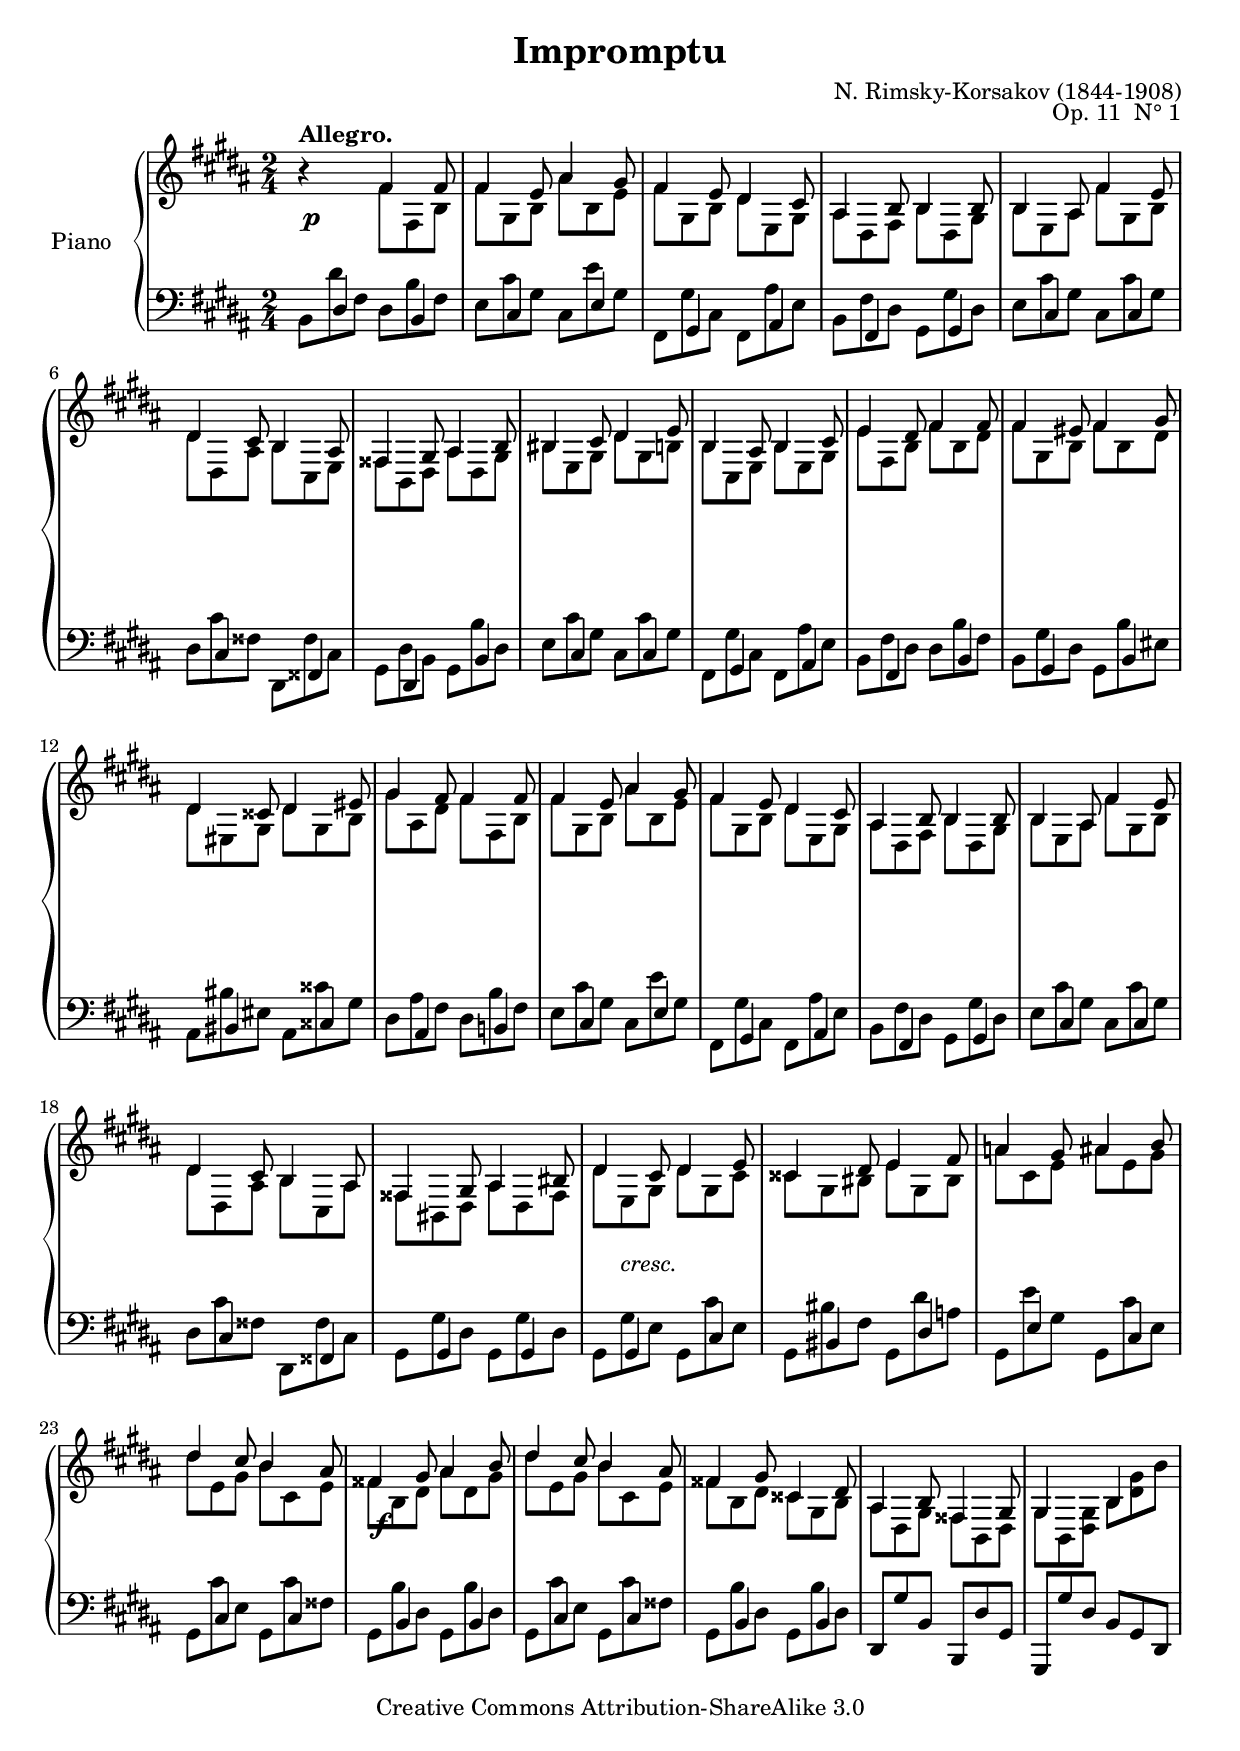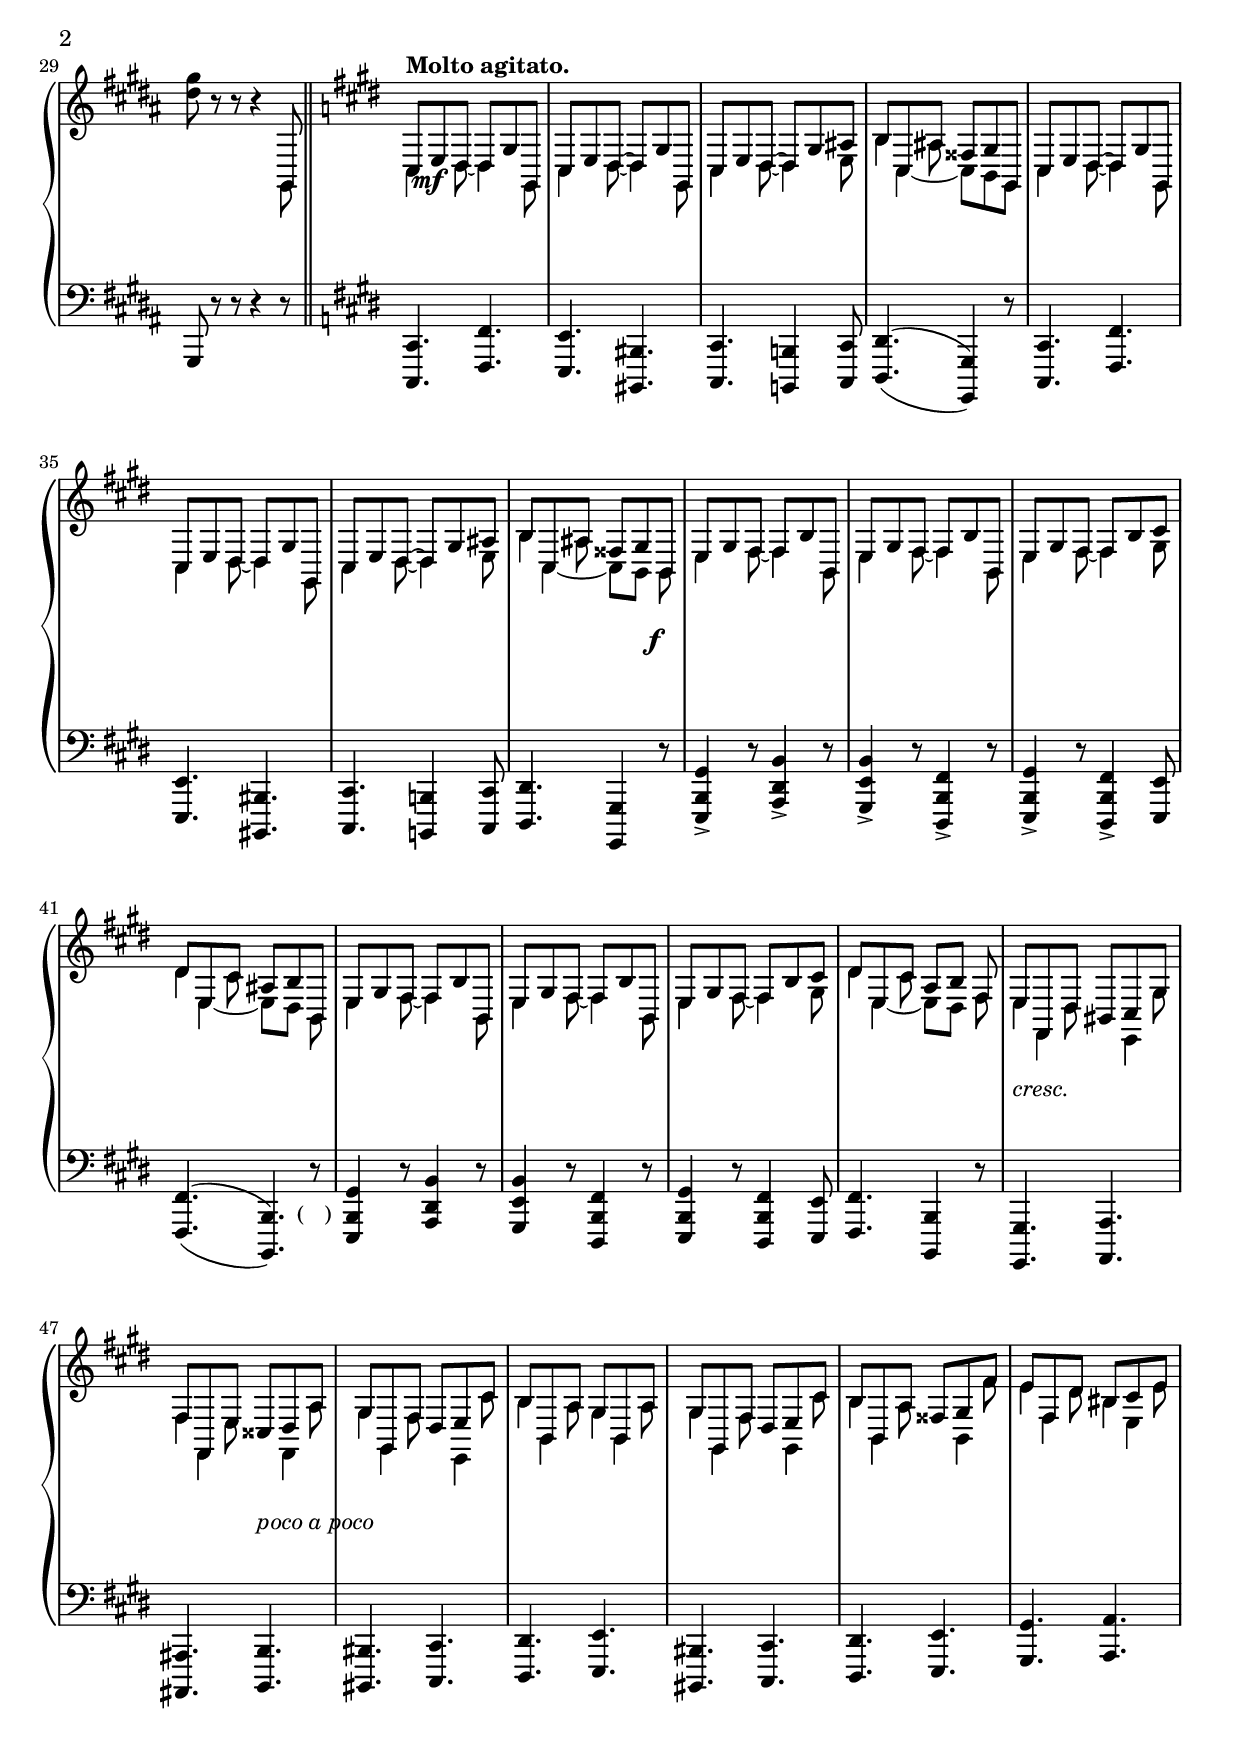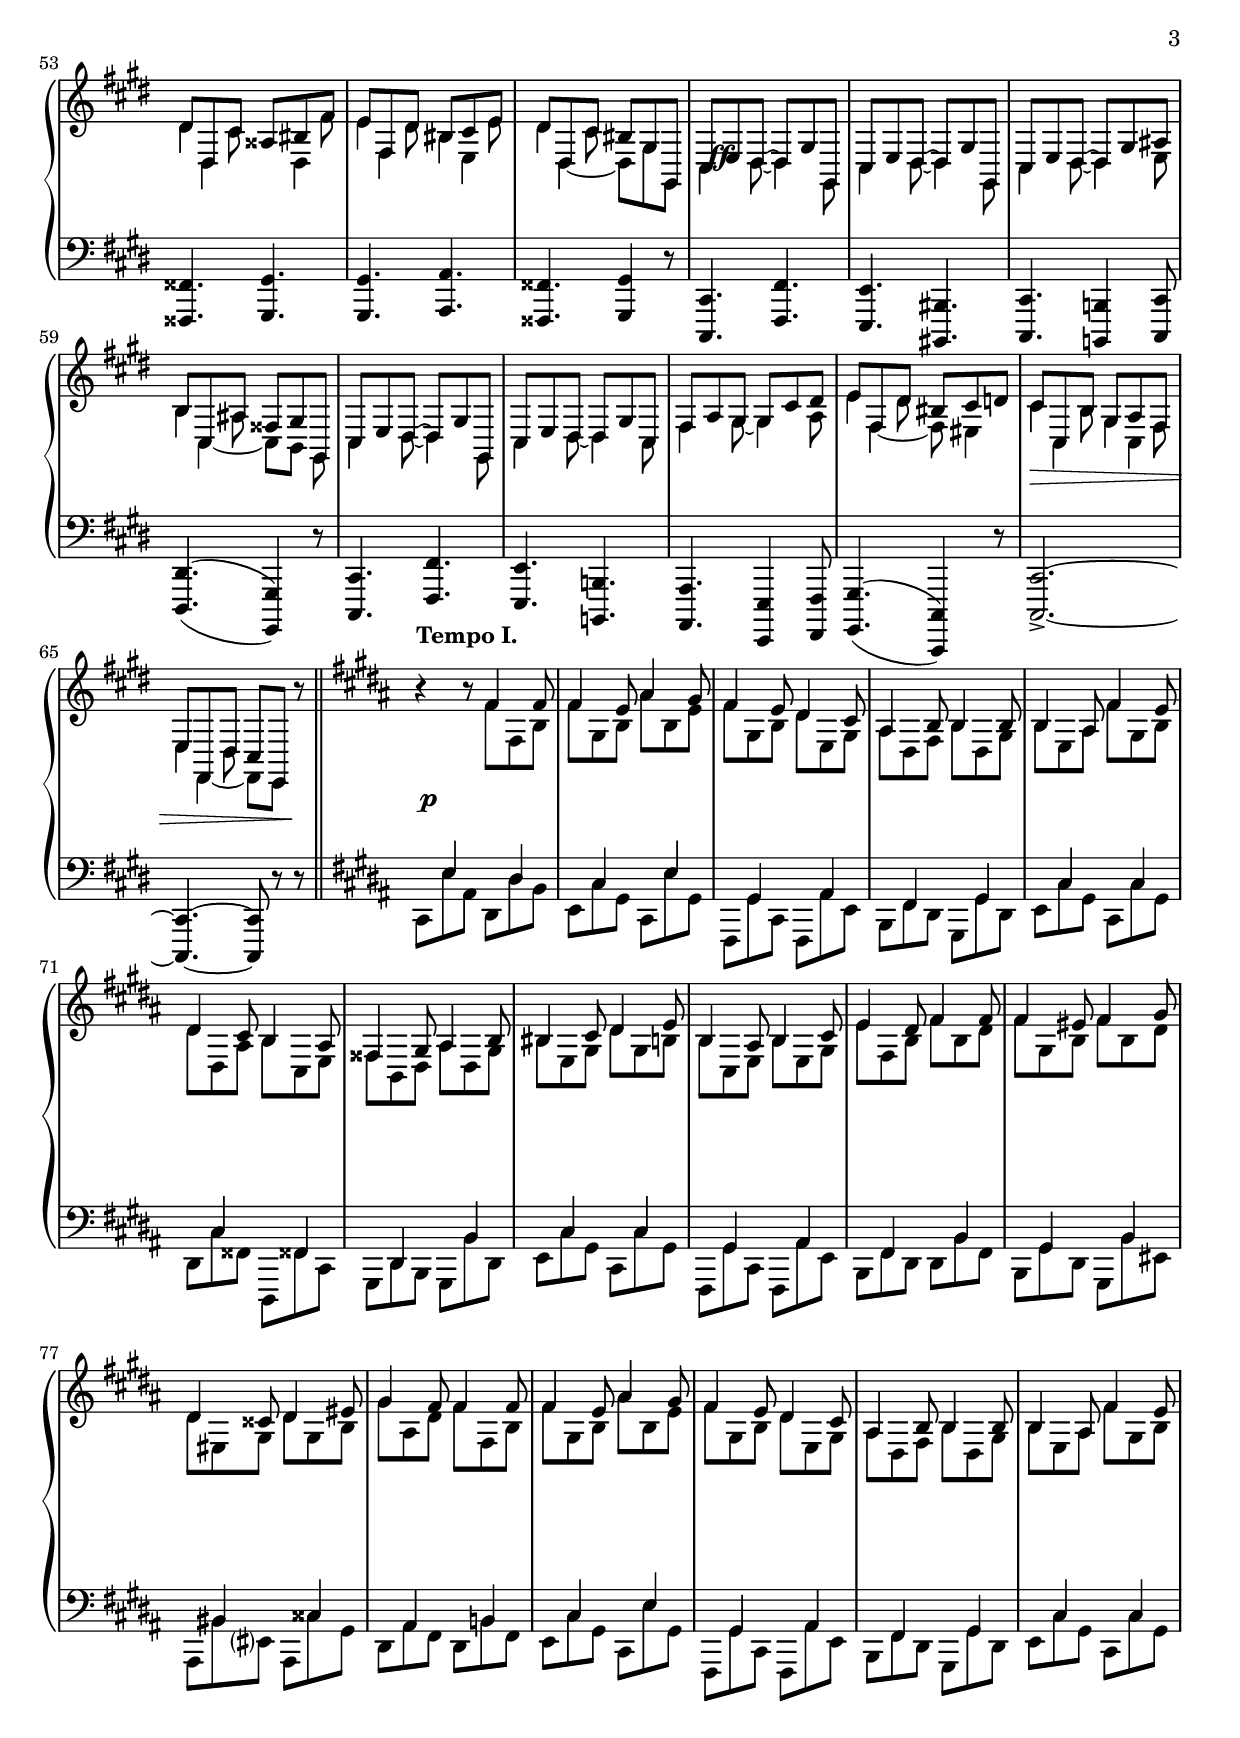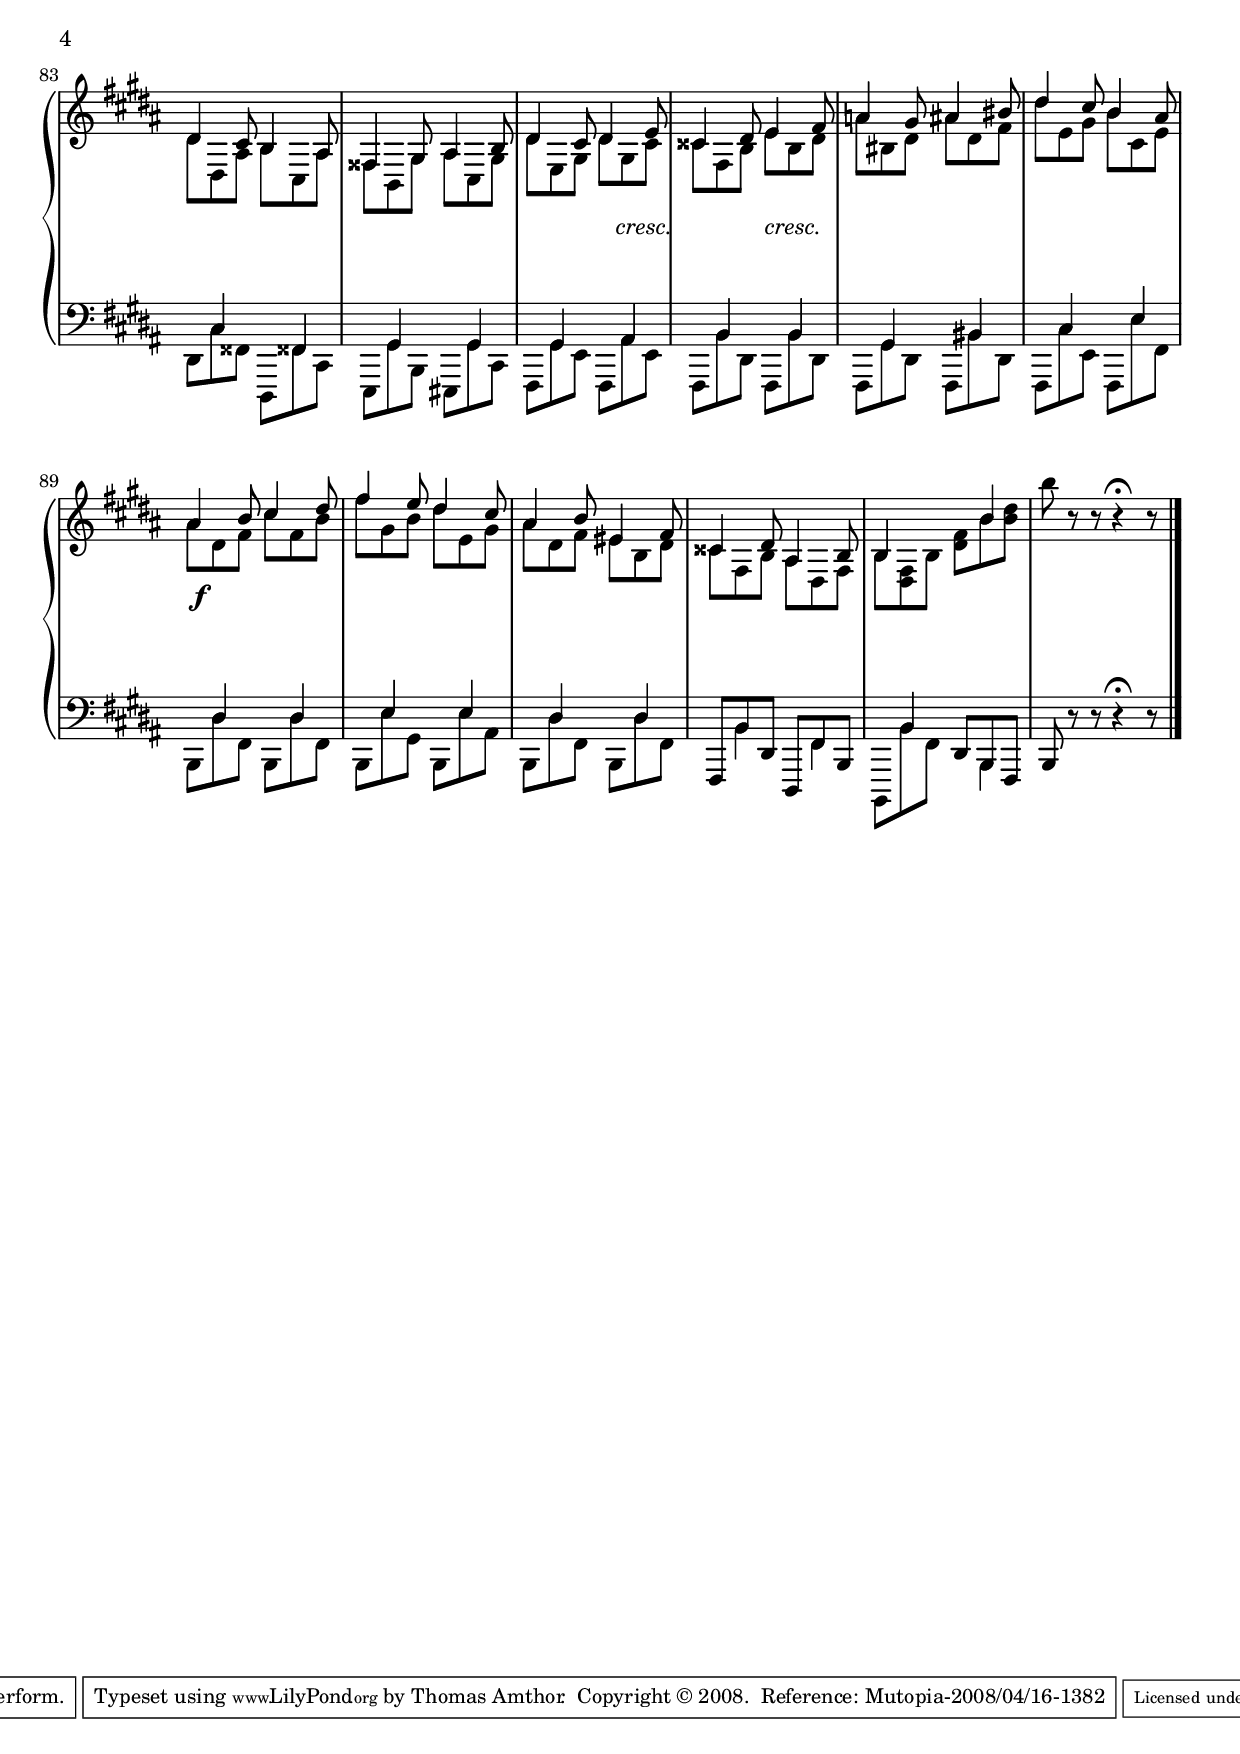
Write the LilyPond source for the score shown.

\version "2.10.25"

\header {
	title = "Impromptu"
	composer = "N. Rimsky-Korsakov (1844-1908)"
	opus = "Op. 11  N° 1"
	instrument = ""
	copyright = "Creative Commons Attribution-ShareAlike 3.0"
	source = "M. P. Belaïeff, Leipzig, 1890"
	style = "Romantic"
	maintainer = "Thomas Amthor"
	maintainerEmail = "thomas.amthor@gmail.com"
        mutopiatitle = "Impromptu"
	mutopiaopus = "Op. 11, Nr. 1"
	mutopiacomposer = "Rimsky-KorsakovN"
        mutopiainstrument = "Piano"
	date = "1878"
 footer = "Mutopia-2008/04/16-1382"
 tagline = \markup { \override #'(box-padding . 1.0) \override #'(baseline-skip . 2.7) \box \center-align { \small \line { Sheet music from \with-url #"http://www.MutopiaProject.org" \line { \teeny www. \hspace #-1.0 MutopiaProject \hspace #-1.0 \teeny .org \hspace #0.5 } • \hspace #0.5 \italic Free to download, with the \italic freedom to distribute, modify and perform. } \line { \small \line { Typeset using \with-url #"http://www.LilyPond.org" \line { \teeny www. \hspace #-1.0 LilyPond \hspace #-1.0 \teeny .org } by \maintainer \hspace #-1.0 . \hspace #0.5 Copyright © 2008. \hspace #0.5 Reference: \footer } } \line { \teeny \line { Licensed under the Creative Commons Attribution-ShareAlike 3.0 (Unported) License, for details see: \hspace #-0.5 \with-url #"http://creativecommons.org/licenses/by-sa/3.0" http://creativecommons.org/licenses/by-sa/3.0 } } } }
}

%
%  NOTES:
%  There were some mistakes and ambiguities in the source edition
%  (Belaieff, 1890) which are commented on in the following:
%
%  a) In bars 33, 45, and 59, I added a stem down at the second note
%     (upper staff, cis / e), which was probably left out by mistake in
%     the source edition.
%  
%  b) In the part labeled "Molto agitato" the ties used to connect the 3rd
%     and 4th notes of each bar (upper staff) are sometimes single, sometimes
%     double ties.
%     This has been copied exactly as it is in the source edition.
%
%  c) Bar 41: the source edition gives an augmented fourth as second chord
%     in the lower staff. Comparing this bar to similar passages (bars 33,37,
%     45,(55),59,63) suggests that a fourth followed by an eighth rest should
%     be used instead. I added a rest in parentheses here. 
%     However, I couldn't manage to parenthesize the augmentation dots.
%
%  d) Bar 55: the source edition writes both augmentation dots and the eighth
%     rest in the lower staff (second chord), which is not possible. I left
%     out the dots and used only the rest (compare to similar passages: 
%     bars 33,37,45,59,63).
%
%  e) Bar 62: There is no tie for the "gis" in the source edition, which 
%     may be a mistake. I have added a dashed tie here.
%
%  f) Bar 77: The source edition gives "e", but "eis" seems to be correct
%     (compare to bar 12). I added a sharp within parentheses.
%
%  g) Bar 83: I added a second double sharp (fisis) for the upper voice of
%     the lower staff. The source edition leaves out this second double sharp
%     here, but does write it in bar 18.
%


%%
%%   Right Hand 
%%

upper = {

	% Part A: Allegro

	\clef treble
	\key b \major
	\time 2/4
	
	r4^\markup { \bold "Allegro." }
	<<
	\relative {
		\override TupletNumber #'transparent = ##t
		\override TupletBracket #'bracket-visibility = ##f
		\times 2/3 {

		% #1-12
		fis'4 fis8 |
		fis4 e8 ais4 gis8 |
		fis4 e8 dis4 cis8 |
		ais4 b8 b4 b8 |
		b4 ais8 fis'4 e8 |
		dis4 cis8 b4 ais8 |
		fisis4 gis8 ais4 b8 |
		bis4 cis8 dis4 e8 |
		b4 ais8 b4 cis8 |
		e4 dis8 fis4 fis8 |
		fis4 eis8 fis4 gis8 |
		dis4 cisis8 dis4 eis8 |

		% #13-24
		gis4 fis8 fis4 fis8 |
		fis4 e8 ais4 gis8 |
		fis4 e8 dis4 cis8 |
		ais4 b8 b4 b8 |
		b4 ais8 fis'4 e8 |
		dis4 cis8 b4 ais8 |
		fisis4 gis8 ais4 bis8 |
		dis4 cis8 dis4 e8 |
		cisis4 dis8 e4 fis8 |
		a4 gis8 ais4 b8 |
		dis4 cis8 b4 ais8 |
		fisis4 gis8 ais4 b8 |

		% #25-28
		dis4 cis8 b4 ais8 |
		fisis4 gis8 cisis,4 dis8 |
		ais4 b8 fisis4 gis8 |
		gis4 s8 b4 s8 |
		}	
	}
	\\
	\relative {
		\override TupletNumber #'transparent = ##t
		\override TupletBracket #'bracket-visibility = ##f
		\times 2/3 {

		% #1-12
		fis'8 fis, b |
		fis' gis, b ais' b, e |
		fis gis, b dis e, gis |
		ais dis, fis b dis, gis |
		b e, ais fis' gis, b |
		dis dis, ais' b cis, e |
		fisis b, dis ais' dis, gis |
		bis e, gis dis' gis, b! |
		b cis, e b' e, gis |
		e' fis, b fis' b, dis |
		fis gis, b fis' b, dis |
		dis eis, gis dis' gis, b |

		% #13-24
		gis' ais, dis fis fis, b |
		fis' gis, b ais' b, e |
		fis gis, b dis e, gis |
		ais dis, fis b dis, gis |
		b e, ais  fis' gis, b |
		dis dis, ais' b cis, ais' |
		fisis bis, dis ais' dis, fisis |
		dis' e, gis dis' gis, cis |
		cisis gis bis e gis, bis |
		a' cis, e ais e gis |
		dis' e, gis b cis, e |
		fisis b, dis ais' dis, gis |

		% #25-28
		dis' e, gis b cis, e |
		fisis b, dis cisis gis b |
		ais dis, gis fisis b, dis |
		gis b, <<dis gis>> b <<dis gis>> b |
		}
	}
	>>
	\relative { 
		\override TupletNumber #'transparent = ##t
		\override TupletBracket #'bracket-visibility = ##f
		\times 2/3 {
		<< dis''8 gis >> r8 r8  r4 << gis,,,8 \\ gis >> 
		}
		\bar "||"
	}


	% part B: Molto agitato

	\key cis \minor

	<<
	\relative {
		\override TupletNumber #'transparent = ##t
		\override TupletBracket #'bracket-visibility = ##f
		\times 2/3 {

		% #30-37
		cis^\markup { \bold "Molto agitato." } e dis dis gis gis, |
		cis e dis~ dis gis gis, |
		cis e dis~ dis gis ais |
		b cis, ais' fisis gis gis, |
		cis e dis~ dis gis gis, |
		cis e dis  dis gis gis, |
		cis e dis~ dis gis ais |
		b cis, ais' fisis gis b, |

		% #38-45
		e gis fis fis b b, |
		e gis fis fis b b, |
		e gis fis fis b cis |
		dis e, cis' ais b b, |
		e gis fis fis b b, |
		e gis fis fis b b, |
		e gis fis fis b cis |
		dis e, cis' a[ b] fis |

		% #46-53, cresc.
		e fis, dis' bis cis gis' |
		fis fis, e' cisis dis a' |
		gis gis, fis' dis e cis' |
		b b, a' gis b, a' |
		gis gis, fis' dis e cis' |
		b b, a' fisis gis fis' |
		e fis, dis' bis cis e |
		dis dis, cis' aisis bis fis' |

		% #54-55
		e fis, dis' bis cis e |
		dis dis, cis' bis gis gis, |

		% #56-63, ff
		cis e dis~ dis gis gis, |
		cis e dis~ dis gis gis, |
		cis e dis~ dis gis ais |
		b cis, ais' fisis gis gis, |
		cis e dis~ dis gis gis, |
		cis e dis  dis gis cis, |
		fis a gis gis cis dis |
		e fis, dis' bis cis d! |

		% #64-65
		cis cis, b' gis a fis |
		e fis, dis' cis[ e,] 
		}
	}
	\\
	\relative {
		\override TupletNumber #'transparent = ##t
		\override TupletBracket #'bracket-visibility = ##f
		\set tieWaitForNote = ##t
		\times 2/3 {
		cis4 dis8~ dis4 gis,8 |
		cis4 dis8~ dis4 gis,8 |
		cis4 dis8~ dis4 e8 |
		\times 1/2 { b'4 cis,4~ } ais'8 cis,8 b gis |
		cis4 dis8~ dis4 gis,8 |
		cis4 dis8~ dis4 gis,8 |
		cis4 dis8~ dis4 e8 |
		\times 1/2 { b'4 cis,4~} ais'8 cis,8[ b] b |		

		e4 fis8~ fis4 b,8 |
		e4 fis8~ fis4 b,8 |
		e4 fis8~ fis4 gis8 |
		\times 1/2 { dis'4 e,~ } cis'8 e,[ dis] b |
		e4 fis8~ fis4 b,8 |
		e4 fis8~ fis4 b,8 |
		e4 fis8~ fis4 gis8 |
		\times 1/2 { dis'4 e,~ } cis'8 e,[ dis] fis |

		% cresc.
		\times 1/2 {e4 fis,} dis'8 \times 1/2 {s4 e,} gis'8 |
		\times 1/2 {fis4 fis,} e'8 \times 1/2 {s4 fis,} a'8 |
		\times 1/2 {gis4 gis,} fis'8 \times 1/2 {s4 e,} cis''8 |
		\times 1/2 {b4 b,} a'8 \times 1/2 {gis4 b,} a'8 |
		\times 1/2 {gis4 gis,} fis'8 \times 1/2 {s4 gis,} cis'8 |
		\times 1/2 {b4 b,} a'8 \times 1/2 {s4 b,} fis''8 |
		\times 1/2 {e4 fis,} dis'8 \times 1/2 {bis4 e,} e'8 |
		\times 1/2 {dis4 dis,} cis'8 \times 1/2 {s4 dis,} fis'8 |

		\times 1/2 {e4 fis,} dis'8 \times 1/2 {bis4 e,} e'8 |
		\times 1/2 {dis4 dis,~} cis'8 dis, gis gis, |

		% ff
		cis4 dis8~ dis4 gis,8 |
		cis4 dis8~ dis4 gis,8 |
		cis4 dis8~ dis4 e8 |
		\times 1/2 { b'4 cis,4~ } ais'8 cis,8[ b] gis |
		cis4 dis8~ dis4 gis,8 |
		cis4 dis8~ dis4 cis8 |
		 % in #62, there is no tie for the "gis" in the source (mistake?), 
		 % 	   a dashed tie is added here.
		 \override Tie #'dash-period = #0.6
		 \override Tie #'dash-fraction = #0.4
			fis4 gis8~ gis4 a8 |
		 \override Tie #'dash-period = #0.6
		 \override Tie #'dash-fraction = #1
		\times 1/2 { e'4 fis,4~} dis'8 fis,8 eis4 |		

		\times 1/2 {cis'4 cis,} b'8 \times 1/2 {gis4 cis,} fis8 |
		\times 1/2 {e4 fis,~} dis'8 fis,[ e]
		}
	}
	>>
	\times 2/3 {r8}  |
	\bar "||"


	% Part C: Tempo I

	\key b \major
	
	\times 2/3 {r4^\markup { \bold "Tempo I." } r8 }
	<<
	\relative {
		\override TupletNumber #'transparent = ##t
		\override TupletBracket #'bracket-visibility = ##f
		\times 2/3 {
		fis'4 fis8 |
		fis4 e8 ais4 gis8 |
		fis4 e8 dis4 cis8 |
		ais4 b8 b4 b8 |
		b4 ais8 fis'4 e8 |
		dis4 cis8 b4 ais8 |
		fisis4 gis8 ais4 b8 |
		bis4 cis8 dis4 e8 |
		b4 ais8 b4 cis8 |
		e4 dis8 fis4 fis8 |
		fis4 eis8 fis4 gis8 |
		dis4 cisis8 dis4 eis8 |

		gis4 fis8 fis4 fis8 |
		fis4 e8 ais4 gis8 |
		fis4 e8 dis4 cis8 |
		ais4 b8 b4 b8 |
		b4 ais8 fis'4 e8 |
		dis4 cis8 b4 ais8 |

		fisis4 gis8 ais4 b8 |
		dis4 cis8 dis4 e8 |
		cisis4 dis8 e4 fis8 |
		a4 gis8 ais4 bis8 |
		dis4 cis8 b4 ais8 |
		ais4 b8 cis4 dis8 |

		fis4 e8 dis4 cis8 |
		ais4 b8 eis,4 fis8 |
		cisis4 dis8 ais4 b8 |
		b4 s8 s8 b'4 |
		}	
	}
	\\
	\relative {
		\override TupletNumber #'transparent = ##t
		\override TupletBracket #'bracket-visibility = ##f
		\times 2/3 {
		fis'8 fis, b |
		fis' gis, b ais' b, e |
		fis gis, b dis e, gis |
		ais dis, fis b dis, gis |
		b e, ais fis' gis, b |
		dis dis, ais' b cis, e |
		fisis b, dis ais' dis, gis |
		bis e, gis dis' gis, b! |
		b cis, e b' e, gis |
		e' fis, b fis' b, dis |
		fis gis, b fis' b, dis |
		dis eis, gis dis' gis, b |

		gis' ais, dis fis fis, b |
		fis' gis, b ais' b, e |
		fis gis, b dis e, gis |
		ais dis, fis b dis, gis |
		b e, ais  fis' gis, b |
		dis dis, ais' b cis, ais' |

		fisis b, gis' ais cis, gis' |
		dis' e, gis dis' gis, cis |
		cisis fis, b e b dis |
		a' bis, dis ais' dis, fis |
		dis' e, gis b cis, e |
		ais dis, fis cis' fis, b |
		fis' gis, b dis e, gis |
		ais dis, fis eis b dis |
		cisis fis, b ais dis, fis |
		b <dis, fis> b' <dis fis> b' <b dis> |
		b'
		}
	}
	>>
	\relative { 
		\override TupletNumber #'transparent = ##t
		\override TupletBracket #'bracket-visibility = ##f
		\times 2/3 {
		r8 r8 r4\fermata r8
		}
		\bar "|."
	}



}



%%
%%   Left Hand
%%

lower = {

	% Part A: Allegro

	\clef bass
	\key b \major
	\time 2/4
	
	<<
	\relative {
		\override TupletNumber #'transparent = ##t
		\override TupletBracket #'bracket-visibility = ##f
		\times 2/3 {
		% #1-12
		s8 dis4 s8 b4 |
		s8 cis4 s8 e4 |
		s8 gis,4 s8 ais4 |
		s8 fis4 s8 gis4 |
		s8 cis4 s8 cis4 |
		s8 cis4 s8 fisis,!4 |
		s8 dis4 s8 b'4 |
		s8 cis4 s8 cis4 |
		s8 gis4 s8 ais 4 |
		s8 fis4 s8 b4 |
		s8 gis4 s8 b4 |
		s8 bis4 s8 cisis 4 |

		% #13-24
		s8 ais4 s8 b!4 |
		s8 cis4 s8 e4 |
		s8 gis,4 s8 ais4 |
		s8 fis4 s8 gis4 |
		s8 cis4 s8 cis4 |
		s8 cis4 s8 fisis,!4 |
		s8 gis4 s8 gis4 |
		s8 gis4 s8 cis4 |
		s8 bis4 s8 dis4 |
		s8 e4 s8 cis4 |
		s8 cis4 s8 cis4 |
		s8 b4 s8 b4 |

		% #25-28
		s8 cis4 s8 cis4 |
		s8 b4 s8 b4 |
		s8 s4 s8 s4 |
		s8 s4 s8 s4 |
		}	
	}
	\\
	\relative {
		\override TupletNumber #'transparent = ##t
		\override TupletBracket #'bracket-visibility = ##f
		\times 2/3 {
		% #1-12
		b,8 dis' fis, dis b' fis |
		e cis' gis cis, e' gis, |
		fis, gis' cis, fis, ais' e |
		b fis' dis gis, gis' dis |
		e cis' gis cis, cis' gis |
		dis cis' fisis, dis,
		fisis' cis |
		gis dis' b gis b' dis, |
		e cis' gis cis, cis' gis |
		fis, gis' cis, fis, ais' e |
		b fis' dis dis b' fis |
		b, gis' dis gis, b' eis, |
		ais, bis' eis, ais, cisis' gis |

		% #13-24
		dis ais' fis dis b' fis |
		e cis' gis cis, e' gis, |
		fis, gis' cis, fis, ais' e |
		b fis' dis gis, gis' dis |
		e cis' gis cis, cis' gis |
		dis cis' fisis, dis, fisis' cis |
		gis gis' dis gis, gis' dis |
		gis, gis' e gis, cis' e, |
		gis, bis' fis gis, dis'' a |
		gis, e'' gis, gis, cis' e, |
		gis, cis' e, gis, cis' fisis, |
		gis, b' dis, gis, b' dis, |

		% #25-28
		gis, cis' e, gis, cis' fisis, |
		gis, b' dis, gis, b' dis, |
		\stemUp dis, gis' b, b, dis' gis, |
		gis, gis'' dis b gis dis |
		}
	}
	>>
	\relative {
		\override TupletNumber #'transparent = ##t
		\override TupletBracket #'bracket-visibility = ##f
		\times 2/3 { 
		gis,,8 r8 r8 r4 r8 
		} |
		\bar "||"
	}

	% part B: Molto agitato

	\key cis \minor

	\relative {
		\set doubleSlurs = ##t
		\times 2/3 {
		% #30-37
		<cis,, cis'>4. <fis fis'> |
		<e e'> <bis bis'> |
		<cis cis'> <b! b'!>4 <cis cis'>8 |
		<dis dis'>4. ( <gis, gis'>4 ) r8 |
		<cis cis'>4. <fis fis'> |
		<e e'> <bis bis'> |
		<cis cis'> <b! b'!>4 <cis cis'>8 |
		<dis dis'>4. <gis, gis'>4 r8 |

		% #38-45
		<e' b' gis'>4-> r8 <a dis b'>4-> r8 |
		<gis e' b'>4-> r8 <dis b' fis'>4-> r8 |
		<e b' gis'>4-> r8 <dis b' fis'>4-> <e e'>8 |
		<fis fis'>4.( \times 2/3 {<b, b'>4.)} 
		  \once \override TextScript #'extra-offset = #'(-1.2 . 3.5)
		  r8_\markup "(   )" |
		<e b' gis'>4 r8 <a dis b'>4 r8 |
		<gis e' b'>4 r8 <dis b' fis'>4 r8 |
		<e b' gis'>4 r8 <dis b' fis'>4 <e e'>8 |
		<fis fis'>4. <b, b'>4 r8 |

		% #46-55, cresc.
		<gis gis'>4. <a a'> |
		<ais ais'> <b b'> |
		<bis bis'> <cis cis'> |
		<dis dis'> <e e'> |
		<bis bis'> <cis cis'> |
		<dis dis'> <e e'> |
		<gis gis'> <a a'> |
		<fisis fisis'> <gis gis'> |
		<gis gis'> <a a'> |
		<fisis fisis'> <gis gis'>4 r8 |

		% #56-65, ff
		<cis, cis'>4. <fis fis'> |
		<e e'> <bis bis'> |
		<cis cis'> <b! b'!>4 <cis cis'>8 |
		<dis dis'>4. ( <gis, gis'>4 ) r8 |
		<cis cis'>4. <fis fis'> |
		<e e'> <b! b'!> |
		<a a'> <e e'>4 <fis fis'>8 |
		<gis gis'>4. ( <cis, cis'>4 ) r8 |
		<cis' cis'>2.->~ |
		<cis cis'>4.~ <cis cis'>8 r8 r8  |
		}
		\bar "||"
	}


	% Part C: Tempo I

	\key b \major
	
	<<
	\relative {
		\override TupletNumber #'transparent = ##t
		\override TupletBracket #'bracket-visibility = ##f
		\times 2/3 {

		% #66-77
		s8 e4 s8 dis4 |
		s8 cis4 s8 e4 |
		s8 gis,4 s8 ais4 |
		s8 fis4 s8 gis4 |
		s8 cis4 s8 cis4 |
		s8 cis4 s8 fisis,!4 |
		s8 dis4 s8 b'4 |
		s8 cis4 s8 cis4 |
		s8 gis4 s8 ais 4 |
		s8 fis4 s8 b4 |
		s8 gis4 s8 b4 |
		s8 bis4 s8 cisis 4 |

		% #78-89
		s8 ais4 s8 b!4 |
		s8 cis4 s8 e4 |
		s8 gis,4 s8 ais4 |
		s8 fis4 s8 gis4 |
		s8 cis4 s8 cis4 |
		s8 cis4 s8 fisis,!4 |
		s8 gis4 s8 gis4 |
		s8 gis4 s8 ais4 |
		s8 b4 s8 b4 |
		s8 gis4 s8 bis4 |
		s8 cis4 s8 e4 |
		s8 dis4 s8 dis4 |

		% #90-93
		s8 e4 s8 e4 |
		s8 dis4 s8 dis4 | 
		fis,,8 b' dis, dis, fis' b, |
		s8 b'4 dis,8 b fis |
		}	
	}
	\\
	\relative {
		\override TupletNumber #'transparent = ##t
		\override TupletBracket #'bracket-visibility = ##f
		\times 2/3 {

		% #66-77
		cis,8 e' ais, dis, dis' b |
		e, cis' gis cis, e' gis, |
		fis, gis' cis, fis, ais' e |
		b fis' dis gis, gis' dis |
		e cis' gis cis, cis' gis |
		dis cis' fisis, dis, fisis' cis |
		gis dis' b gis b' dis, |
		e cis' gis cis, cis' gis |
		fis, gis' cis, fis, ais' e |
		b fis' dis dis b' fis |
		b, gis' dis gis, b' eis, |
		ais, bis' eis,? ais, cisis' gis |

		% #78-89
		dis ais' fis dis b' fis |
		e cis' gis cis, e' gis, |
		fis, gis' cis, fis, ais' e |
		b fis' dis gis, gis' dis |
		e cis' gis cis, cis' gis |
		dis cis' fisis, dis, fisis' cis |
		e, gis' b, eis, gis' cis, |
		fis, gis' e fis, ais' e |
		fis, b' dis, fis, b' dis, |
		fis, gis' dis fis, bis' dis, |
		fis, cis'' e, fis, e'' fis,|
		b, dis' fis, b, dis' fis, |

		% #90-93
		b, e' gis, b, e' ais, |
		b, dis' fis, b, dis' fis, |
		s8 b4 s8 fis4 |
		b,,8 b'' fis s8 b,4 |
		}
	}
	>>
	\relative {
		\override TupletNumber #'transparent = ##t
		\override TupletBracket #'bracket-visibility = ##f
		\times 2/3 { 
		b,,8 r8 r8 r4\fermata r8 
		} |
		\bar "|."
	}


}



dynamics = {

	\time 2/4
	\override DynamicText #'self-alignment-X = #-1
	\override DynamicTextSpanner #'dash-period = #-1

	% Part A: Allegro

	\override TextScript #'extra-offset = #'(0 . 0.2)
	s2\p
	s2*18
	\times 2/3 {s8 s8_\markup{\italic cresc.} s8} s4 |
	s2*3
	s2\f
	s2*5

	% Part B: Molto agitato

	\override TextScript #'extra-offset = #'(0 . -1.0)
	s2\mf
	s2*6
	\override DynamicText #'extra-offset = #'(0 . 1.0)
	\times 2/3 { s4 s8 s8 s16 s16\f s8 } |
	\override DynamicText #'extra-offset = #'(0 . 2.0)
	s2*8
	s2_\markup{\italic cresc.}
	s4 s4_\markup{\italic {poco a poco}}
	s2*8
	s2\ff
	s2*7
	\override Hairpin #'extra-offset = #'(0 . 0.1)
	s2\>
	s4. s32 s16.\! |

	% Part C: Tempo I

	\override TextScript #'extra-offset = #'(0 . 0.5)
	s2\p
	s2*18
	s4 s16 s8._\markup{\italic cresc.} |
	s4 s4_\markup{\italic cresc.} |
	s2 s2
	s2\f
	s2*5

}


%%
%%   PDF, PS
%%

\score {
	\new PianoStaff <<
		\set PianoStaff.instrumentName = \markup{"Piano"\hspace #1 }
		\new Staff = "upper" \upper
		\new Dynamics = "dynamics" \dynamics
		\new Staff = "lower" \lower
	>>
	\layout {
		\context {
			\type "Engraver_group"
			\name Dynamics
			\alias Voice
			\consists "Output_property_engraver"

			\override VerticalAxisGroup #'minimum-Y-extent = #'(-1 . 1)

			\consists "Script_engraver"
			\consists "Dynamic_engraver"
			\consists "Text_engraver"
     
			\override DynamicText #'extra-offset = #'(0 . 2.0)
			\override Hairpin #'extra-offset = #'(0 . 2.0)
			\override DynamicTextSpanner #'extra-offset = #'(0 . 2.0) 

			\consists "Skip_event_swallow_translator"
     
			\consists "Axis_group_engraver"
		}
		\context {
			\PianoStaff
			\accepts Dynamics
			\override VerticalAlignment #'forced-distance = #7
			\override SeparationItem #'padding = #1.3
		}
	}
}


%%
%%   MIDI
%%

\score {
	\new PianoStaff <<
		\new Staff = "upper" << \upper \dynamics >>
		\new Staff = "lower" << \lower \dynamics >>
	>>
	\midi {
		\context {
			\type "Performer_group"
			\name Dynamics
		}
		\context {
			\PianoStaff
			\accepts Dynamics
		}
	}
}

